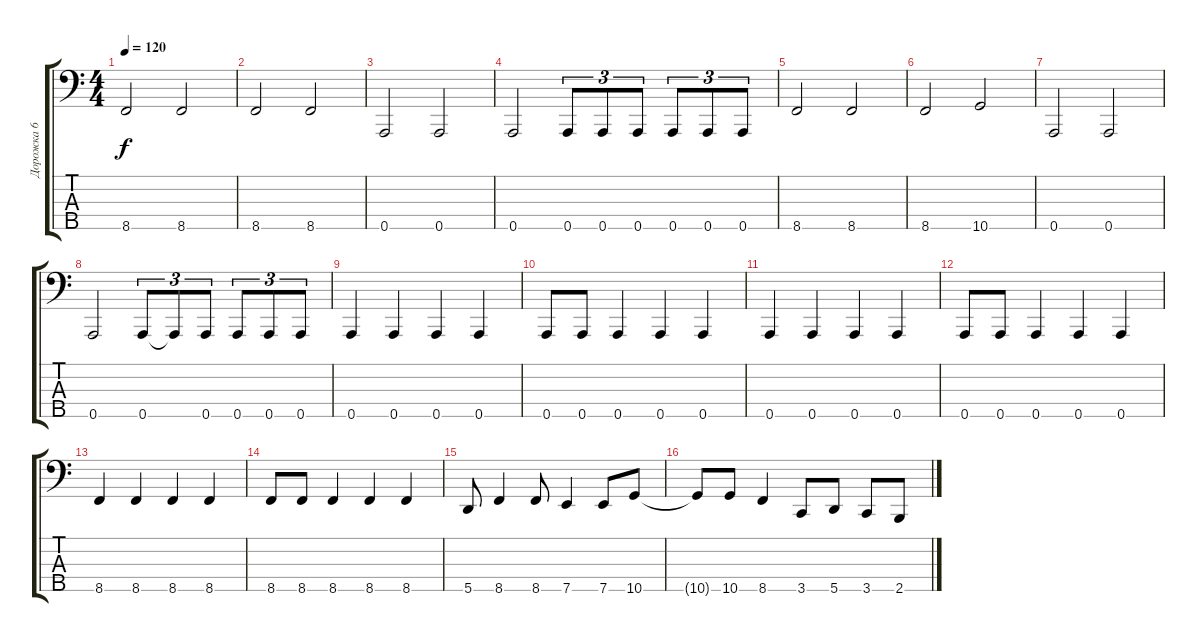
\track ("Дорожка 6" "Дорожка 6") {instrument electricbasspick}
\staff {score tabs}
\tuning (F2 C2 G1 D1 A0) {hide}
\ts (4 4)
\tempo 120
\clef f4
\ks c
8.5.2{dy f} 8.5.2 |
8.5.2 8.5.2 |
0.5.2 0.5.2 |
0.5.2 0.5.8{tu (3 2)} 0.5.8{tu (3 2)} 0.5.8{tu (3 2)} 0.5.8{tu (3 2)} 0.5.8{tu (3 2)} 0.5.8{tu (3 2)} |
8.5.2 8.5.2 |
8.5.2 10.5.2 |
0.5.2 0.5.2 |
0.5.2 0.5.8{tu (3 2)} 0.5{t}.8{tu (3 2)} 0.5.8{tu (3 2)} 0.5.8{tu (3 2)} 0.5.8{tu (3 2)} 0.5.8{tu (3 2)} |
0.5.4 0.5.4 0.5.4 0.5.4 |
0.5.8 0.5.8 0.5.4 0.5.4 0.5.4 |
0.5.4 0.5.4 0.5.4 0.5.4 |
0.5.8 0.5.8 0.5.4 0.5.4 0.5.4 |
8.5.4 8.5.4 8.5.4 8.5.4 |
8.5.8 8.5.8 8.5.4 8.5.4 8.5.4 |
5.5.8 8.5.4 8.5.8 7.5.4 7.5.8 10.5.8 |
10.5{t}.8 10.5.8 8.5.4 3.5.8 5.5.8 3.5.8 2.5.8
